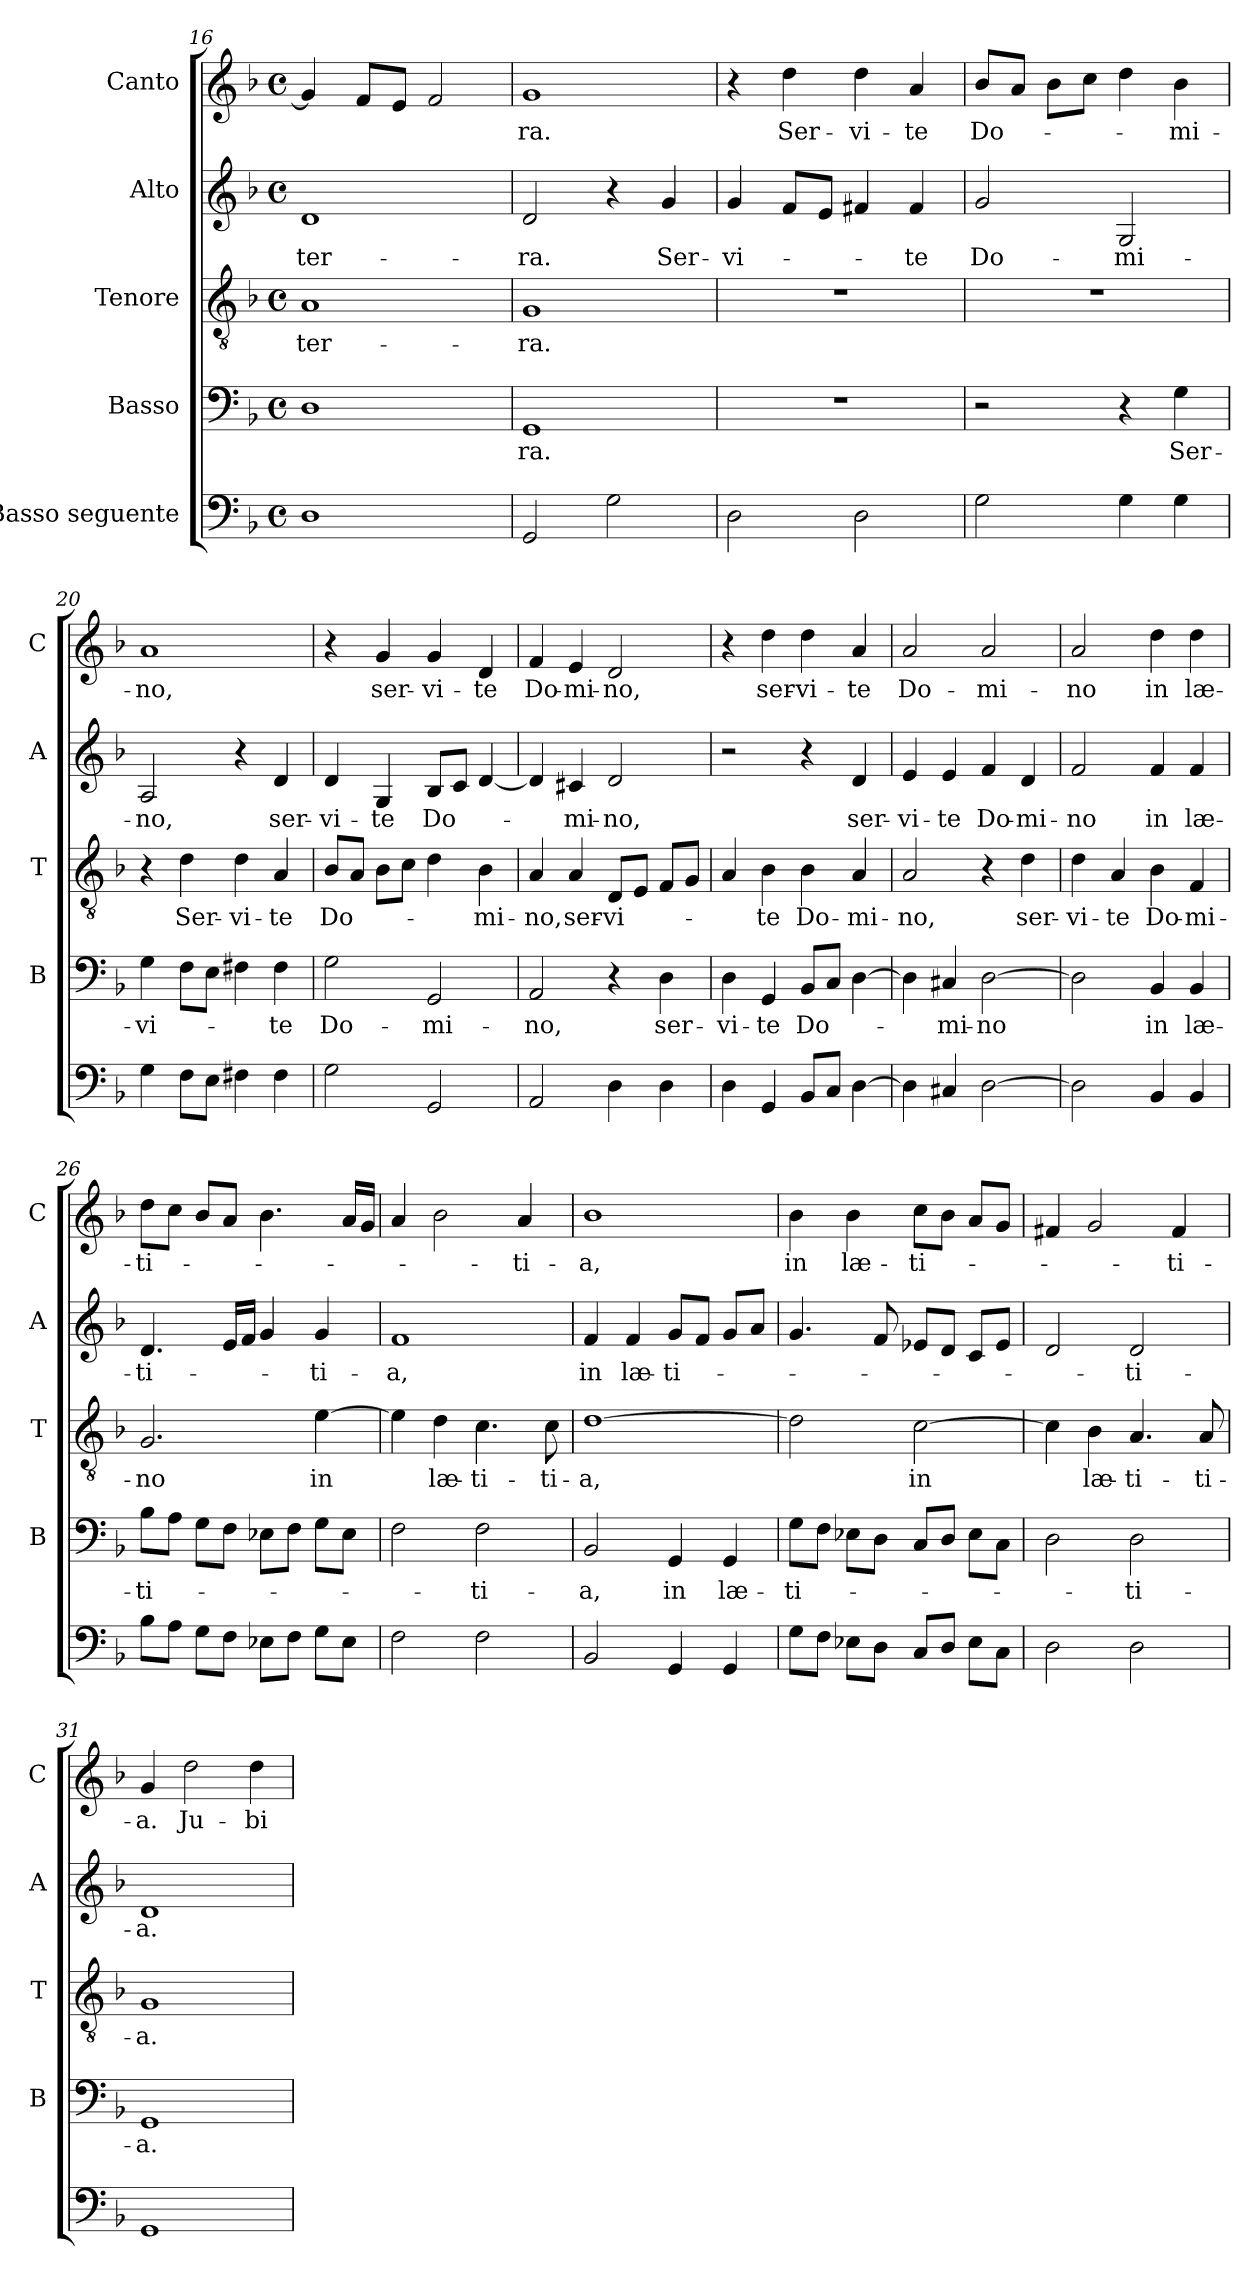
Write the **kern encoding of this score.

**kern	**kern	**text	**kern	**text	**kern	**text	**kern	**text
*part5	*part4	*part4	*part3	*part3	*part2	*part2	*part1	*part1
*staff5	*staff4	*staff4	*staff3	*staff3	*staff2	*staff2	*staff1	*staff1
*I"Basso seguente	*I"Basso	*	*I"Tenore	*	*I"Alto	*	*I"Canto	*
*	*I'B	*	*I'T	*	*I'A	*	*I'C	*
*clefF4	*clefF4	*	*clefGv2	*	*clefG2	*	*clefG2	*
*k[b-]	*k[b-]	*	*k[b-]	*	*k[b-]	*	*k[b-]	*
*F:	*F:	*	*F:	*	*F:	*	*F:	*
*M4/4	*M4/4	*	*M4/4	*	*M4/4	*	*M4/4	*
*met(c)	*met(c)	*	*met(c)	*	*met(c)	*	*met(c)	*
=16	=16	=16	=16	=16	=16	=16	=16	=16
!	!	!	!	!LO:LY:b	!	!LO:LY:b	!	!
1D	1D	.	1A	ter-	1d	ter-	4g/]	.
.	.	.	.	.	.	.	8f/L	.
.	.	.	.	.	.	.	8e/J	.
.	.	.	.	.	.	.	2f/	.
=17	=17	=17	=17	=17	=17	=17	=17	=17
!	!	!LO:LY:b	!	!LO:LY:b	!	!LO:LY:b	!	!LO:LY:b
2GG/	1GG	-ra.	1G	-ra.	2d/	-ra.	1g	-ra.
2G\	.	.	.	.	4r	.	.	.
!	!	!	!	!	!	!LO:LY:b	!	!
.	.	.	.	.	4g/	Ser-	.	.
=18	=18	=18	=18	=18	=18	=18	=18	=18
!	!	!	!	!	!	!LO:LY:b	!	!
2D\	1r	.	1r	.	4g/	-vi-	4r	.
!	!	!	!	!	!	!	!	!LO:LY:b
.	.	.	.	.	8f/L	.	4dd\	Ser-
.	.	.	.	.	8e/J	.	.	.
!	!	!	!	!	!	!	!	!LO:LY:b
2D\	.	.	.	.	4f#X/	.	4dd\	-vi-
!	!	!	!	!	!	!LO:LY:b	!	!LO:LY:b
.	.	.	.	.	4f#/	-te	4a/	-te
=19	=19	=19	=19	=19	=19	=19	=19	=19
!	!	!	!	!	!	!LO:LY:b	!	!LO:LY:b
2G\	2r	.	1r	.	2g/	Do-	8b-/L	Do-
.	.	.	.	.	.	.	8a/J	.
.	.	.	.	.	.	.	8b-\L	.
.	.	.	.	.	.	.	8cc\J	.
!	!	!	!	!	!	!LO:LY:b	!	!
4G\	4r	.	.	.	2G/	-mi-	4dd\	.
!	!	!LO:LY:b	!	!	!	!	!	!LO:LY:b
4G\	4G\	Ser-	.	.	.	.	4b-\	-mi-
!!LO:LB:g=z
=20	=20	=20	=20	=20	=20	=20	=20	=20
!	!	!LO:LY:b	!	!	!	!LO:LY:b	!	!LO:LY:b
4G\	4G\	-vi-	4r	.	2A/	-no,	1a	-no,
!	!	!	!	!LO:LY:b	!	!	!	!
8F\L	8F\L	.	4d\	Ser-	.	.	.	.
8E\J	8E\J	.	.	.	.	.	.	.
!	!	!	!	!LO:LY:b	!	!	!	!
4F#X\	4F#X\	.	4d\	-vi-	4r	.	.	.
!	!	!LO:LY:b	!	!LO:LY:b	!	!LO:LY:b	!	!
4F#\	4F#\	-te	4A/	-te	4d/	ser-	.	.
=21	=21	=21	=21	=21	=21	=21	=21	=21
!	!	!LO:LY:b	!	!LO:LY:b	!	!LO:LY:b	!	!
2G\	2G\	Do-	8B-/L	Do-	4d/	-vi-	4r	.
.	.	.	8A/J	.	.	.	.	.
!	!	!	!	!	!	!LO:LY:b	!	!LO:LY:b
.	.	.	8B-\L	.	4G/	-te	4g/	ser-
.	.	.	8c\J	.	.	.	.	.
!	!	!LO:LY:b	!	!	!	!LO:LY:b	!	!LO:LY:b
2GG/	2GG/	-mi-	4d\	.	8B-/L	Do-	4g/	-vi-
.	.	.	.	.	8c/J	.	.	.
!	!	!	!	!LO:LY:b	!	!	!	!LO:LY:b
.	.	.	4B-\	-mi-	[4d/	.	4d/	-te
=22	=22	=22	=22	=22	=22	=22	=22	=22
!	!	!LO:LY:b	!	!LO:LY:b	!	!	!	!LO:LY:b
2AA/	2AA/	-no,	4A/	-no,	4d/]	.	4f/	Do-
!	!	!	!	!LO:LY:b	!	!LO:LY:b	!	!LO:LY:b
.	.	.	4A/	ser-	4c#X/	-mi-	4e/	-mi-
!	!	!	!	!LO:LY:b	!	!LO:LY:b	!	!LO:LY:b
4D\	4r	.	8D/L	-vi-	2d/	-no,	2d/	-no,
.	.	.	8E/J	.	.	.	.	.
!	!	!LO:LY:b	!	!	!	!	!	!
4D\	4D\	ser-	8F/L	.	.	.	.	.
.	.	.	8G/J	.	.	.	.	.
=23	=23	=23	=23	=23	=23	=23	=23	=23
!	!	!LO:LY:b	!	!	!	!	!	!
4D\	4D\	-vi-	4A/	.	2r	.	4r	.
!	!	!LO:LY:b	!	!LO:LY:b	!	!	!	!LO:LY:b
4GG/	4GG/	-te	4B-\	-te	.	.	4dd\	ser-
!	!	!LO:LY:b	!	!LO:LY:b	!	!	!	!LO:LY:b
8BB-/L	8BB-/L	Do-	4B-\	Do-	4r	.	4dd\	-vi-
8C/J	8C/J	.	.	.	.	.	.	.
!	!	!	!	!LO:LY:b	!	!LO:LY:b	!	!LO:LY:b
[4D\	[4D\	.	4A/	-mi-	4d/	ser-	4a/	-te
=24	=24	=24	=24	=24	=24	=24	=24	=24
!	!	!	!	!LO:LY:b	!	!LO:LY:b	!	!LO:LY:b
4D\]	4D\]	.	2A/	-no,	4e/	-vi-	2a/	Do-
!	!	!LO:LY:b	!	!	!	!LO:LY:b	!	!
4C#X/	4C#X/	-mi-	.	.	4e/	-te	.	.
!	!	!LO:LY:b	!	!	!	!LO:LY:b	!	!LO:LY:b
[2D\	[2D\	-no	4r	.	4f/	Do-	2a/	-mi-
!	!	!	!	!LO:LY:b	!	!LO:LY:b	!	!
.	.	.	4d\	ser-	4d/	-mi-	.	.
!!LO:LB:g=z
=25	=25	=25	=25	=25	=25	=25	=25	=25
!	!	!	!	!LO:LY:b	!	!LO:LY:b	!	!LO:LY:b
2D\]	2D\]	.	4d\	-vi-	2f/	-no	2a/	-no
!	!	!	!	!LO:LY:b	!	!	!	!
.	.	.	4A/	-te	.	.	.	.
!	!	!LO:LY:b	!	!LO:LY:b	!	!LO:LY:b	!	!LO:LY:b
4BB-/	4BB-/	in	4B-\	Do-	4f/	in	4dd\	in
!	!	!LO:LY:b	!	!LO:LY:b	!	!LO:LY:b	!	!LO:LY:b
4BB-/	4BB-/	læ-	4F/	-mi-	4f/	læ-	4dd\	læ-
=26	=26	=26	=26	=26	=26	=26	=26	=26
!	!	!LO:LY:b	!	!LO:LY:b	!	!LO:LY:b	!	!LO:LY:b
8B-\L	8B-\L	-ti-	2.G/	-no	4.d/	-ti-	8dd\L	-ti-
8A\J	8A\J	.	.	.	.	.	8cc\J	.
8G\L	8G\L	.	.	.	.	.	8b-/L	.
8F\J	8F\J	.	.	.	16e/LL	.	8a/J	.
.	.	.	.	.	16f/JJ	.	.	.
8E-X\L	8E-X\L	.	.	.	4g/	.	4.b-\	.
8F\J	8F\J	.	.	.	.	.	.	.
!	!	!	!	!LO:LY:b	!	!LO:LY:b	!	!
8G\L	8G\L	.	[4e\	in	4g/	-ti-	.	.
8E-\J	8E-\J	.	.	.	.	.	16a/LL	.
.	.	.	.	.	.	.	16g/JJ	.
=27	=27	=27	=27	=27	=27	=27	=27	=27
!	!	!	!	!	!	!LO:LY:b	!	!
2F\	2F\	.	4e\]	.	1f	-a,	4a/	.
!	!	!	!	!LO:LY:b	!	!	!	!
.	.	.	4d\	læ-	.	.	2b-\	.
!	!	!LO:LY:b	!	!LO:LY:b	!	!	!	!
2F\	2F\	-ti-	4.c\	-ti-	.	.	.	.
!	!	!	!	!	!	!	!	!LO:LY:b
.	.	.	.	.	.	.	4a/	-ti-
!	!	!	!	!LO:LY:b	!	!	!	!
.	.	.	8c\	-ti-	.	.	.	.
=28	=28	=28	=28	=28	=28	=28	=28	=28
!	!	!LO:LY:b	!	!LO:LY:b	!	!LO:LY:b	!	!LO:LY:b
2BB-/	2BB-/	-a,	[1d	-a,	4f/	in	1b-	-a,
!	!	!	!	!	!	!LO:LY:b	!	!
.	.	.	.	.	4f/	læ-	.	.
!	!	!LO:LY:b	!	!	!	!LO:LY:b	!	!
4GG/	4GG/	in	.	.	8g/L	-ti-	.	.
.	.	.	.	.	8f/J	.	.	.
!	!	!LO:LY:b	!	!	!	!	!	!
4GG/	4GG/	læ-	.	.	8g/L	.	.	.
.	.	.	.	.	8a/J	.	.	.
=29	=29	=29	=29	=29	=29	=29	=29	=29
!	!	!LO:LY:b	!	!	!	!	!	!LO:LY:b
8G\L	8G\L	-ti-	2d\]	.	4.g/	.	4b-\	in
8F\J	8F\J	.	.	.	.	.	.	.
!	!	!	!	!	!	!	!	!LO:LY:b
8E-X\L	8E-X\L	.	.	.	.	.	4b-\	læ-
8D\J	8D\J	.	.	.	8f/	.	.	.
!	!	!	!	!LO:LY:b	!	!	!	!LO:LY:b
8C/L	8C/L	.	[2c\	in	8e-X/L	.	8cc\L	-ti-
8D/J	8D/J	.	.	.	8d/J	.	8b-\J	.
8E-\L	8E-\L	.	.	.	8c/L	.	8a/L	.
8C\J	8C\J	.	.	.	8e-/J	.	8g/J	.
=30	=30	=30	=30	=30	=30	=30	=30	=30
2D\	2D\	.	4c\]	.	2d/	.	4f#X/	.
!	!	!	!	!LO:LY:b	!	!	!	!
.	.	.	4B-\	læ-	.	.	2g/	.
!	!	!LO:LY:b	!	!LO:LY:b	!	!LO:LY:b	!	!
2D\	2D\	-ti-	4.A/	-ti-	2d/	-ti-	.	.
!	!	!	!	!	!	!	!	!LO:LY:b
.	.	.	.	.	.	.	4f#/	-ti-
!	!	!	!	!LO:LY:b	!	!	!	!
.	.	.	8A/	-ti-	.	.	.	.
!!LO:PB:g=z
=31	=31	=31	=31	=31	=31	=31	=31	=31
!	!	!LO:LY:b	!	!LO:LY:b	!	!LO:LY:b	!	!LO:LY:b
1GG	1GG	-a.	1G	-a.	1d	-a.	4g/	-a.
!	!	!	!	!	!	!	!	!LO:LY:b
.	.	.	.	.	.	.	2dd\	Ju-
!	!	!	!	!	!	!	!	!LO:LY:b
.	.	.	.	.	.	.	4dd\	-bi-
=	=	=	=	=	=	=	=	=
*-	*-	*-	*-	*-	*-	*-	*-	*-
